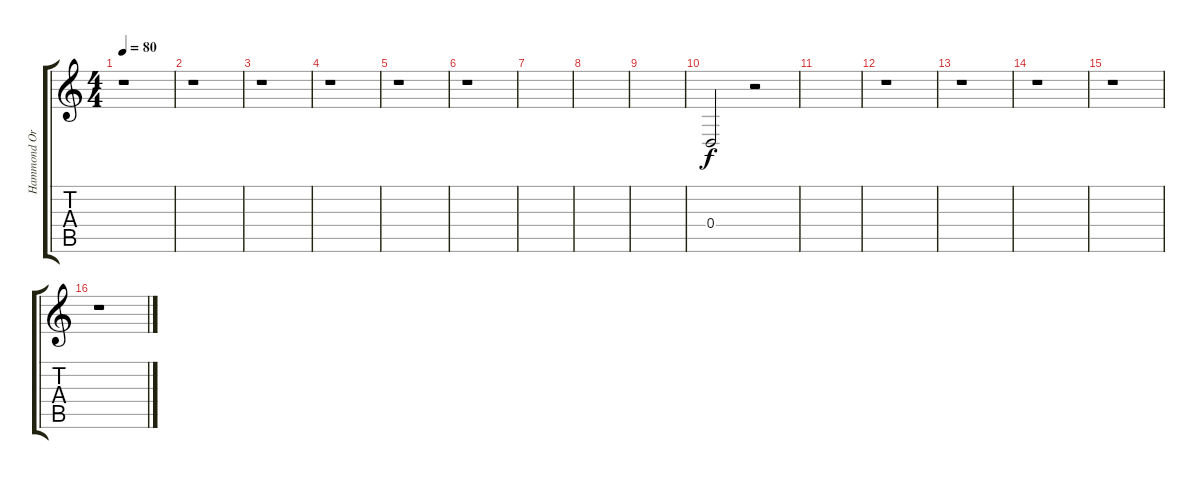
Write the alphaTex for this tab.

\track ("Hammond Organ" "Hammond Or") {instrument drawbarorgan}
\staff {score tabs}
\tuning (E4 B3 G3 D3 A2 E2) {hide}
\ts (4 4)
\tempo 80
\clef g2
\ks c
r.1{dy f} |
r.1 |
r.1 |
r.1 |
r.1 |
r.1 |
|
|
|
0.4.2 r.2 |
|
r.1 |
r.1 |
r.1 |
r.1 |
r.1
